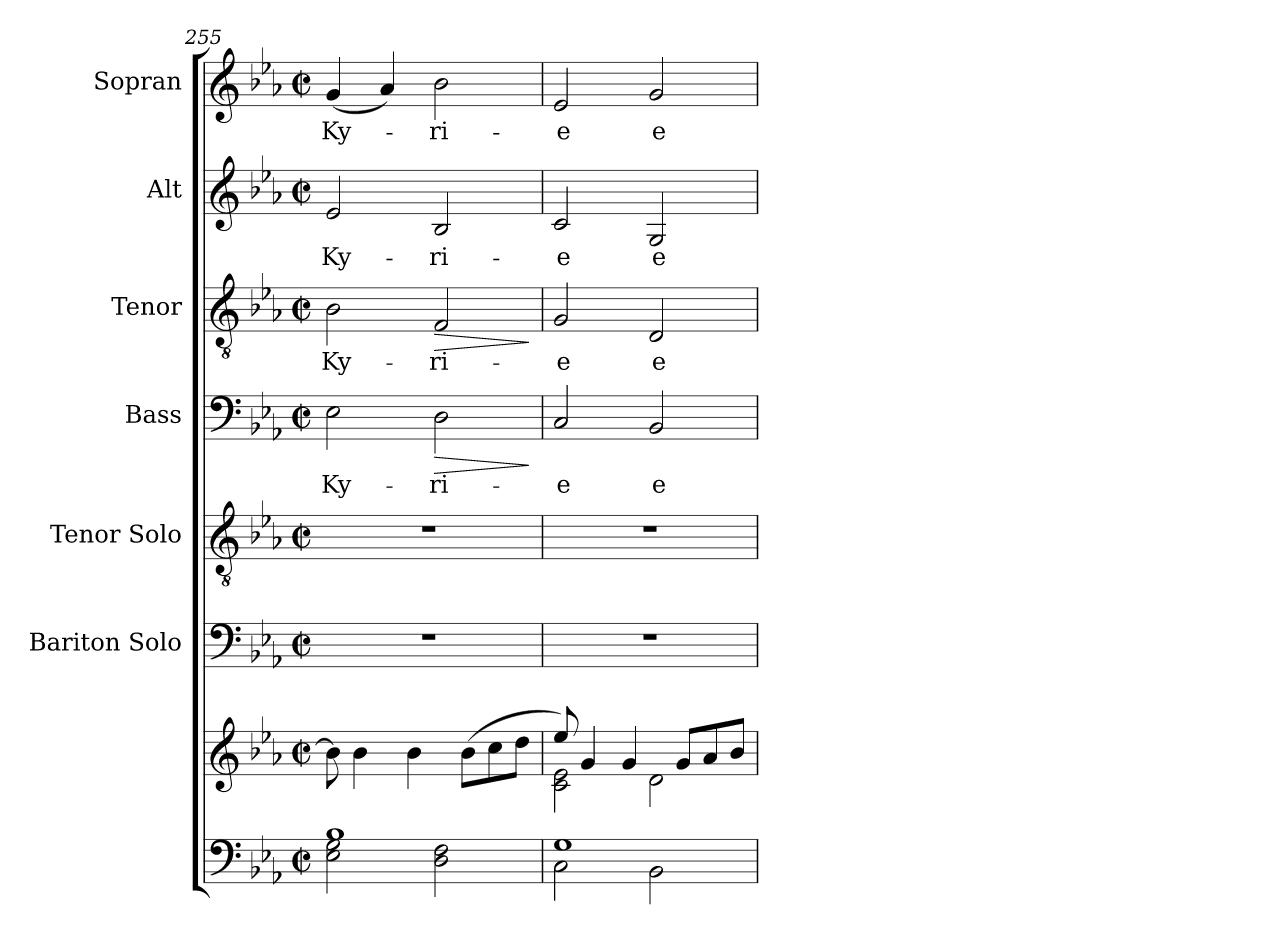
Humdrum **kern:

**kern	**kern	**kern	**kern	**kern	**text	**dynam	**kern	**text	**dynam	**kern	**text	**kern	**text
*part7	*part7	*part6	*part5	*part4	*part4	*part4	*part3	*part3	*part3	*part2	*part2	*part1	*part1
*staff8	*staff7	*staff6	*staff5	*staff4	*staff4	*staff4	*staff3	*staff3	*staff3	*staff2	*staff2	*staff1	*staff1
*	*	*I"Bariton Solo	*I"Tenor Solo	*I"Bass	*	*	*I"Tenor	*	*	*I"Alt	*	*I"Sopran	*
*	*	*	*	*I'B.	*	*	*I'T.	*	*	*I'A.	*	*I'S.	*
!!LO:LB:g=z
*clefF4	*clefG2	*clefF4	*clefGv2	*clefF4	*	*	*clefGv2	*	*	*clefG2	*	*clefG2	*
*k[b-e-a-]	*k[b-e-a-]	*k[b-e-a-]	*k[b-e-a-]	*k[b-e-a-]	*	*	*k[b-e-a-]	*	*	*k[b-e-a-]	*	*k[b-e-a-]	*
*E-:	*E-:	*E-:	*E-:	*E-:	*	*	*E-:	*	*	*E-:	*	*E-:	*
*M2/2	*M2/2	*M2/2	*M2/2	*M2/2	*	*	*M2/2	*	*	*M2/2	*	*M2/2	*
*met(c|)	*met(c|)	*met(c|)	*met(c|)	*met(c|)	*	*	*met(c|)	*	*	*met(c|)	*	*met(c|)	*
=255	=255	=255	=255	=255	=255	=255	=255	=255	=255	=255	=255	=255	=255
*^	*	*	*	*	*	*	*	*	*	*	*	*	*
!	!	!	!	!	!	!LO:LY:b	!	!	!LO:LY:b	!	!	!LO:LY:b	!	!LO:LY:b
1B-	2E-\ 2G\	8b-\]	1r	1r	2E-\	Ky-	.	2B-\	Ky-	.	2e-/	Ky-	(<4g/	Ky-
.	.	4b-\	.	.	.	.	.	.	.	.	.	.	.	.
.	.	.	.	.	.	.	.	.	.	.	.	.	4a-/)	.
.	.	4b-\	.	.	.	.	.	.	.	.	.	.	.	.
!	!	!	!	!	!	!LO:LY:b	!LO:HP:b	!	!LO:LY:b	!LO:HP:b	!	!LO:LY:b	!	!LO:LY:b
.	2D\ 2F\	.	.	.	2D\	-ri-	>	2F/	-ri-	>	2B-/	-ri-	2b-\	-ri-
.	.	(>8b-\L	.	.	.	.	.	.	.	.	.	.	.	.
.	.	8cc\	.	.	.	.	.	.	.	.	.	.	.	.
.	.	8dd\J	.	.	.	.	.	.	.	.	.	.	.	.
*v	*v	*	*	*	*	*	*	*	*	*	*	*	*	*
.	.	.	.	.	.	]	.	.	]	.	.	.	.
=256	=256	=256	=256	=256	=256	=256	=256	=256	=256	=256	=256	=256	=256
*^	*^	*	*	*	*	*	*	*	*	*	*	*	*
!	!	!	!	!	!	!	!LO:LY:b	!	!	!LO:LY:b	!	!	!LO:LY:b	!	!LO:LY:b
1G	2C\	8ee-/)	2c\ 2e-\	1r	1r	2C/	-e	.	2G/	-e	.	2c/	-e	2e-/	-e
.	.	4g/	.	.	.	.	.	.	.	.	.	.	.	.	.
.	.	4g/	.	.	.	.	.	.	.	.	.	.	.	.	.
!	!	!	!	!	!	!	!LO:LY:b	!	!	!LO:LY:b	!	!	!LO:LY:b	!	!LO:LY:b
.	2BB-\	.	2d\	.	.	2BB-/	e-	.	2D/	e-	.	2G/	e-	2g/	e-
.	.	8g/L	.	.	.	.	.	.	.	.	.	.	.	.	.
.	.	8a-/	.	.	.	.	.	.	.	.	.	.	.	.	.
.	.	8b-/J	.	.	.	.	.	.	.	.	.	.	.	.	.
*v	*v	*	*	*	*	*	*	*	*	*	*	*	*	*	*
*	*v	*v	*	*	*	*	*	*	*	*	*	*	*	*
=	=	=	=	=	=	=	=	=	=	=	=	=	=
*-	*-	*-	*-	*-	*-	*-	*-	*-	*-	*-	*-	*-	*-
